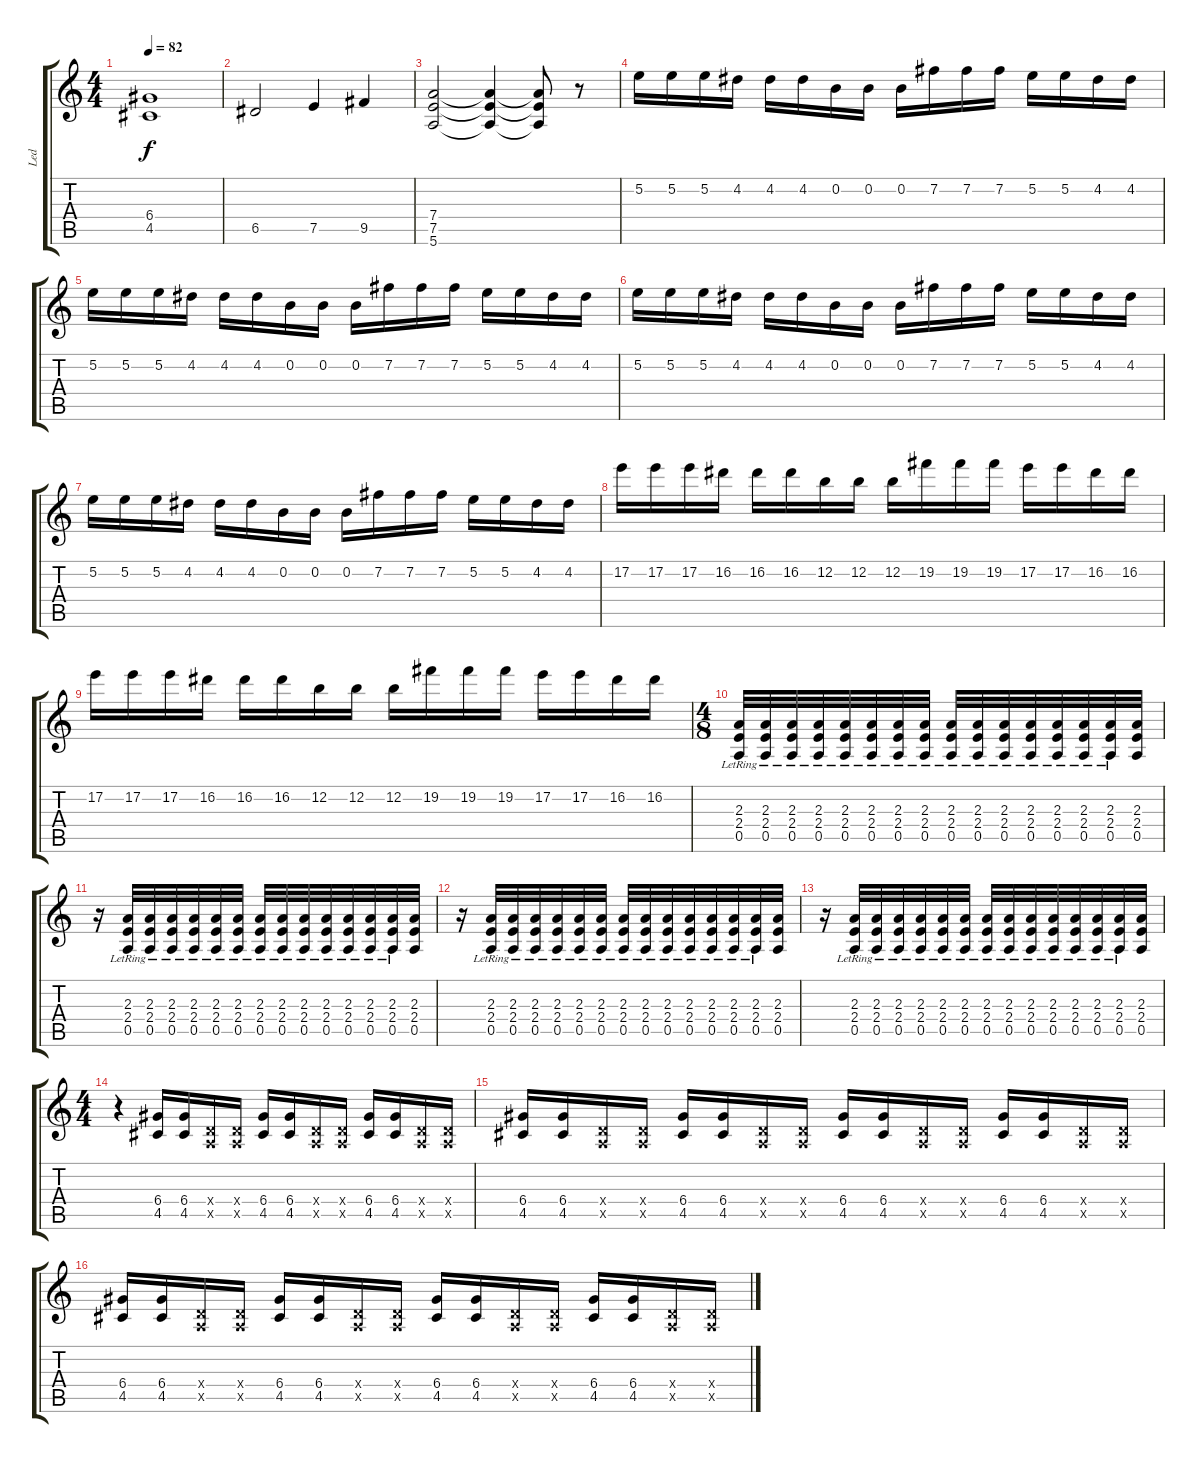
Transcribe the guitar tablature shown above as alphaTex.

\track ("Led" "Led") {instrument overdrivenguitar}
\staff {score tabs}
\tuning (E4 B3 G3 D3 A2 E2) {hide}
\ts (4 4)
\tempo 82
\clef g2
\ks c
(6.4 4.5).1{dy f} |
6.5.2 7.5.4 9.5.4 |
(7.4 7.5 5.6).2 (7.4{t} 7.5{t} 5.6{t}).4 (7.4{t} 7.5{t} 5.6{t}).8 r.8 |
5.2.16 5.2.16 5.2.16 4.2.16 4.2.16 4.2.16 0.2.16 0.2.16 0.2.16 7.2.16 7.2.16 7.2.16 5.2.16 5.2.16 4.2.16 4.2.16 |
5.2.16 5.2.16 5.2.16 4.2.16 4.2.16 4.2.16 0.2.16 0.2.16 0.2.16 7.2.16 7.2.16 7.2.16 5.2.16 5.2.16 4.2.16 4.2.16 |
5.2.16 5.2.16 5.2.16 4.2.16 4.2.16 4.2.16 0.2.16 0.2.16 0.2.16 7.2.16 7.2.16 7.2.16 5.2.16 5.2.16 4.2.16 4.2.16 |
5.2.16 5.2.16 5.2.16 4.2.16 4.2.16 4.2.16 0.2.16 0.2.16 0.2.16 7.2.16 7.2.16 7.2.16 5.2.16 5.2.16 4.2.16 4.2.16 |
17.2.16 17.2.16 17.2.16 16.2.16 16.2.16 16.2.16 12.2.16 12.2.16 12.2.16 19.2.16 19.2.16 19.2.16 17.2.16 17.2.16 16.2.16 16.2.16 |
17.2.16 17.2.16 17.2.16 16.2.16 16.2.16 16.2.16 12.2.16 12.2.16 12.2.16 19.2.16 19.2.16 19.2.16 17.2.16 17.2.16 16.2.16 16.2.16 |
\ts (4 8)
(2.3{lr} 2.4{lr} 0.5{lr}).32 (2.3{lr} 2.4{lr} 0.5{lr}).32 (2.3{lr} 2.4{lr} 0.5{lr}).32 (2.3{lr} 2.4{lr} 0.5{lr}).32 (2.3{lr} 2.4{lr} 0.5{lr}).32 (2.3{lr} 2.4{lr} 0.5{lr}).32 (2.3{lr} 2.4{lr} 0.5{lr}).32 (2.3{lr} 2.4{lr} 0.5{lr}).32 (2.3{lr} 2.4{lr} 0.5{lr}).32 (2.3{lr} 2.4{lr} 0.5{lr}).32 (2.3{lr} 2.4{lr} 0.5{lr}).32 (2.3{lr} 2.4{lr} 0.5{lr}).32 (2.3{lr} 2.4{lr} 0.5{lr}).32 (2.3{lr} 2.4{lr} 0.5{lr}).32 (2.3{lr} 2.4{lr} 0.5{lr}).32 (2.3 2.4 0.5).32 |
r.16 (2.3{lr} 2.4{lr} 0.5{lr}).32 (2.3{lr} 2.4{lr} 0.5{lr}).32 (2.3{lr} 2.4{lr} 0.5{lr}).32 (2.3{lr} 2.4{lr} 0.5{lr}).32 (2.3{lr} 2.4{lr} 0.5{lr}).32 (2.3{lr} 2.4{lr} 0.5{lr}).32 (2.3{lr} 2.4{lr} 0.5{lr}).32 (2.3{lr} 2.4{lr} 0.5{lr}).32 (2.3{lr} 2.4{lr} 0.5{lr}).32 (2.3{lr} 2.4{lr} 0.5{lr}).32 (2.3{lr} 2.4{lr} 0.5{lr}).32 (2.3{lr} 2.4{lr} 0.5{lr}).32 (2.3{lr} 2.4{lr} 0.5{lr}).32 (2.3 2.4 0.5).32 |
r.16 (2.3{lr} 2.4{lr} 0.5{lr}).32 (2.3{lr} 2.4{lr} 0.5{lr}).32 (2.3{lr} 2.4{lr} 0.5{lr}).32 (2.3{lr} 2.4{lr} 0.5{lr}).32 (2.3{lr} 2.4{lr} 0.5{lr}).32 (2.3{lr} 2.4{lr} 0.5{lr}).32 (2.3{lr} 2.4{lr} 0.5{lr}).32 (2.3{lr} 2.4{lr} 0.5{lr}).32 (2.3{lr} 2.4{lr} 0.5{lr}).32 (2.3{lr} 2.4{lr} 0.5{lr}).32 (2.3{lr} 2.4{lr} 0.5{lr}).32 (2.3{lr} 2.4{lr} 0.5{lr}).32 (2.3{lr} 2.4{lr} 0.5{lr}).32 (2.3 2.4 0.5).32 |
r.16 (2.3{lr} 2.4{lr} 0.5{lr}).32 (2.3{lr} 2.4{lr} 0.5{lr}).32 (2.3{lr} 2.4{lr} 0.5{lr}).32 (2.3{lr} 2.4{lr} 0.5{lr}).32 (2.3{lr} 2.4{lr} 0.5{lr}).32 (2.3{lr} 2.4{lr} 0.5{lr}).32 (2.3{lr} 2.4{lr} 0.5{lr}).32 (2.3{lr} 2.4{lr} 0.5{lr}).32 (2.3{lr} 2.4{lr} 0.5{lr}).32 (2.3{lr} 2.4{lr} 0.5{lr}).32 (2.3{lr} 2.4{lr} 0.5{lr}).32 (2.3{lr} 2.4{lr} 0.5{lr}).32 (2.3{lr} 2.4{lr} 0.5{lr}).32 (2.3 2.4 0.5).32 |
\ts (4 4)
r.4 (6.4 4.5).16 (6.4 4.5).16 (0.4{x} 0.5{x}).16 (0.4{x} 0.5{x}).16 (6.4 4.5).16 (6.4 4.5).16 (0.4{x} 0.5{x}).16 (0.4{x} 0.5{x}).16 (6.4 4.5).16 (6.4 4.5).16 (0.4{x} 0.5{x}).16 (0.4{x} 0.5{x}).16 |
(6.4 4.5).16 (6.4 4.5).16 (0.4{x} 0.5{x}).16 (0.4{x} 0.5{x}).16 (6.4 4.5).16 (6.4 4.5).16 (0.4{x} 0.5{x}).16 (0.4{x} 0.5{x}).16 (6.4 4.5).16 (6.4 4.5).16 (0.4{x} 0.5{x}).16 (0.4{x} 0.5{x}).16 (6.4 4.5).16 (6.4 4.5).16 (0.4{x} 0.5{x}).16 (0.4{x} 0.5{x}).16 |
(6.4 4.5).16 (6.4 4.5).16 (0.4{x} 0.5{x}).16 (0.4{x} 0.5{x}).16 (6.4 4.5).16 (6.4 4.5).16 (0.4{x} 0.5{x}).16 (0.4{x} 0.5{x}).16 (6.4 4.5).16 (6.4 4.5).16 (0.4{x} 0.5{x}).16 (0.4{x} 0.5{x}).16 (6.4 4.5).16 (6.4 4.5).16 (0.4{x} 0.5{x}).16 (0.4{x} 0.5{x}).16
